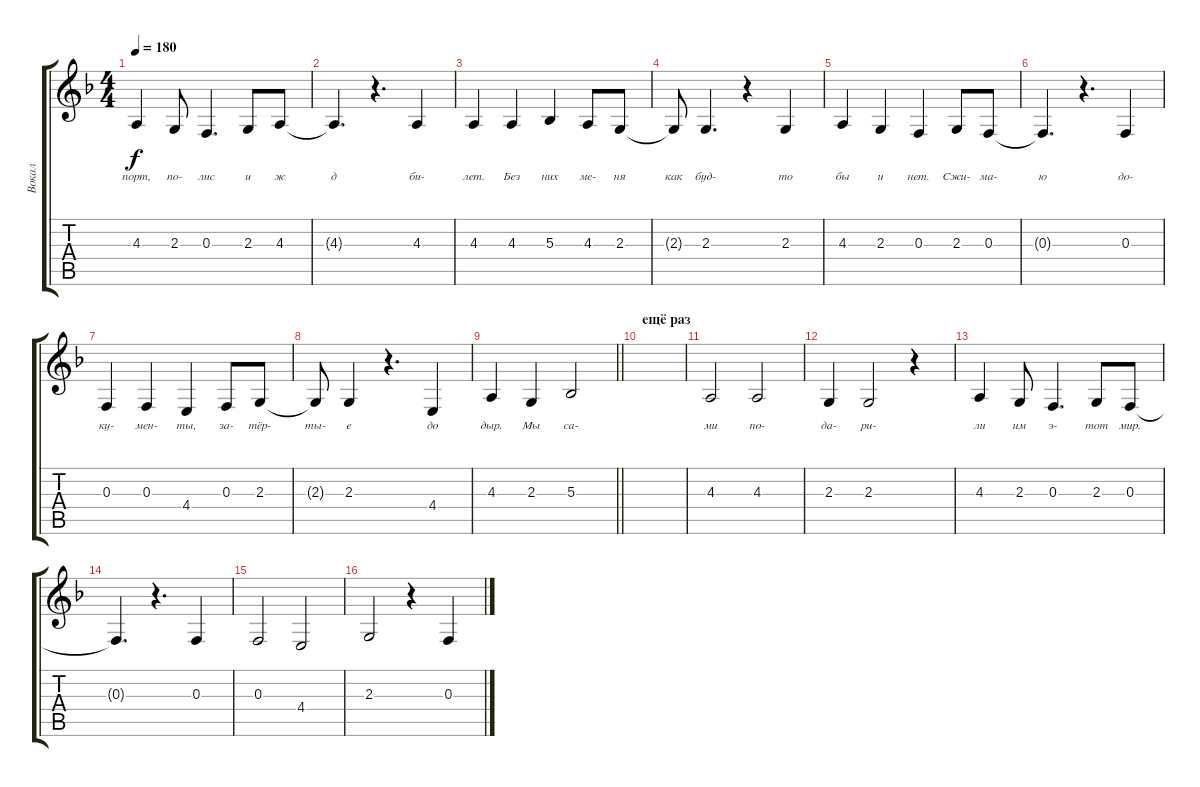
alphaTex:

\track ("Вокал" "Вокал") {instrument violin}
\staff {score tabs}
\tuning (D4 A3 F3 C3 G2 C2) {hide}
\ts (4 4)
\tempo 180
\clef g2
\ks dminor
4.3.4{lyrics (0 "порт,") lyrics (1 "") lyrics (2 "") lyrics (3 "") lyrics (4 "") dy f} 2.3.8{lyrics (0 "по-") lyrics (1 "") lyrics (2 "") lyrics (3 "") lyrics (4 "")} 0.3.4{d lyrics (0 "лис") lyrics (1 "") lyrics (2 "") lyrics (3 "") lyrics (4 "")} 2.3.8{lyrics (0 "и") lyrics (1 "") lyrics (2 "") lyrics (3 "") lyrics (4 "")} 4.3.8{lyrics (0 "ж") lyrics (1 "") lyrics (2 "") lyrics (3 "") lyrics (4 "")} |
4.3{t}.4{d lyrics (0 "д") lyrics (1 "") lyrics (2 "") lyrics (3 "") lyrics (4 "")} r.4{d} 4.3.4{lyrics (0 "би-") lyrics (1 "") lyrics (2 "") lyrics (3 "") lyrics (4 "")} |
4.3.4{lyrics (0 "лет.") lyrics (1 "") lyrics (2 "") lyrics (3 "") lyrics (4 "")} 4.3.4{lyrics (0 "Без") lyrics (1 "") lyrics (2 "") lyrics (3 "") lyrics (4 "")} 5.3.4{lyrics (0 "них") lyrics (1 "") lyrics (2 "") lyrics (3 "") lyrics (4 "")} 4.3.8{lyrics (0 "ме-") lyrics (1 "") lyrics (2 "") lyrics (3 "") lyrics (4 "")} 2.3.8{lyrics (0 "ня") lyrics (1 "") lyrics (2 "") lyrics (3 "") lyrics (4 "")} |
2.3{t}.8{lyrics (0 "как") lyrics (1 "") lyrics (2 "") lyrics (3 "") lyrics (4 "")} 2.3.4{d lyrics (0 "буд-") lyrics (1 "") lyrics (2 "") lyrics (3 "") lyrics (4 "")} r.4 2.3.4{lyrics (0 "то") lyrics (1 "") lyrics (2 "") lyrics (3 "") lyrics (4 "")} |
4.3.4{lyrics (0 "бы") lyrics (1 "") lyrics (2 "") lyrics (3 "") lyrics (4 "")} 2.3.4{lyrics (0 "и") lyrics (1 "") lyrics (2 "") lyrics (3 "") lyrics (4 "")} 0.3.4{lyrics (0 "нет.") lyrics (1 "") lyrics (2 "") lyrics (3 "") lyrics (4 "")} 2.3.8{lyrics (0 "Сжи-") lyrics (1 "") lyrics (2 "") lyrics (3 "") lyrics (4 "")} 0.3.8{lyrics (0 "ма-") lyrics (1 "") lyrics (2 "") lyrics (3 "") lyrics (4 "")} |
0.3{t}.4{d lyrics (0 "ю") lyrics (1 "") lyrics (2 "") lyrics (3 "") lyrics (4 "")} r.4{d} 0.3.4{lyrics (0 "до-") lyrics (1 "") lyrics (2 "") lyrics (3 "") lyrics (4 "")} |
0.3.4{lyrics (0 "ку-") lyrics (1 "") lyrics (2 "") lyrics (3 "") lyrics (4 "")} 0.3.4{lyrics (0 "мен-") lyrics (1 "") lyrics (2 "") lyrics (3 "") lyrics (4 "")} 4.4.4{lyrics (0 "ты,") lyrics (1 "") lyrics (2 "") lyrics (3 "") lyrics (4 "")} 0.3.8{lyrics (0 "за-") lyrics (1 "") lyrics (2 "") lyrics (3 "") lyrics (4 "")} 2.3.8{lyrics (0 "тёр-") lyrics (1 "") lyrics (2 "") lyrics (3 "") lyrics (4 "")} |
2.3{t}.8{lyrics (0 "ты-") lyrics (1 "") lyrics (2 "") lyrics (3 "") lyrics (4 "")} 2.3.4{lyrics (0 "е") lyrics (1 "") lyrics (2 "") lyrics (3 "") lyrics (4 "")} r.4{d} 4.4.4{lyrics (0 "до") lyrics (1 "") lyrics (2 "") lyrics (3 "") lyrics (4 "")} |
\barLineRight lightlight
4.3.4{lyrics (0 "дыр.") lyrics (1 "") lyrics (2 "") lyrics (3 "") lyrics (4 "")} 2.3.4{lyrics (0 "Мы") lyrics (1 "") lyrics (2 "") lyrics (3 "") lyrics (4 "")} 5.3.2{lyrics (0 "са-") lyrics (1 "") lyrics (2 "") lyrics (3 "") lyrics (4 "")} |
\section ("" "ещё раз")
|
4.3.2{lyrics (0 "ми") lyrics (1 "") lyrics (2 "") lyrics (3 "") lyrics (4 "")} 4.3.2{lyrics (0 "по-") lyrics (1 "") lyrics (2 "") lyrics (3 "") lyrics (4 "")} |
2.3.4{lyrics (0 "да-") lyrics (1 "") lyrics (2 "") lyrics (3 "") lyrics (4 "")} 2.3.2{lyrics (0 "ри-") lyrics (1 "") lyrics (2 "") lyrics (3 "") lyrics (4 "")} r.4 |
4.3.4{lyrics (0 "ли") lyrics (1 "") lyrics (2 "") lyrics (3 "") lyrics (4 "")} 2.3.8{lyrics (0 "им") lyrics (1 "") lyrics (2 "") lyrics (3 "") lyrics (4 "")} 0.3.4{d lyrics (0 "э-") lyrics (1 "") lyrics (2 "") lyrics (3 "") lyrics (4 "")} 2.3.8{lyrics (0 "тот") lyrics (1 "") lyrics (2 "") lyrics (3 "") lyrics (4 "")} 0.3.8{lyrics (0 "мир.") lyrics (1 "") lyrics (2 "") lyrics (3 "") lyrics (4 "")} |
0.3{t}.4{d} r.4{d} 0.3.4 |
0.3.2 4.4.2 |
2.3.2 r.4 0.3.4
